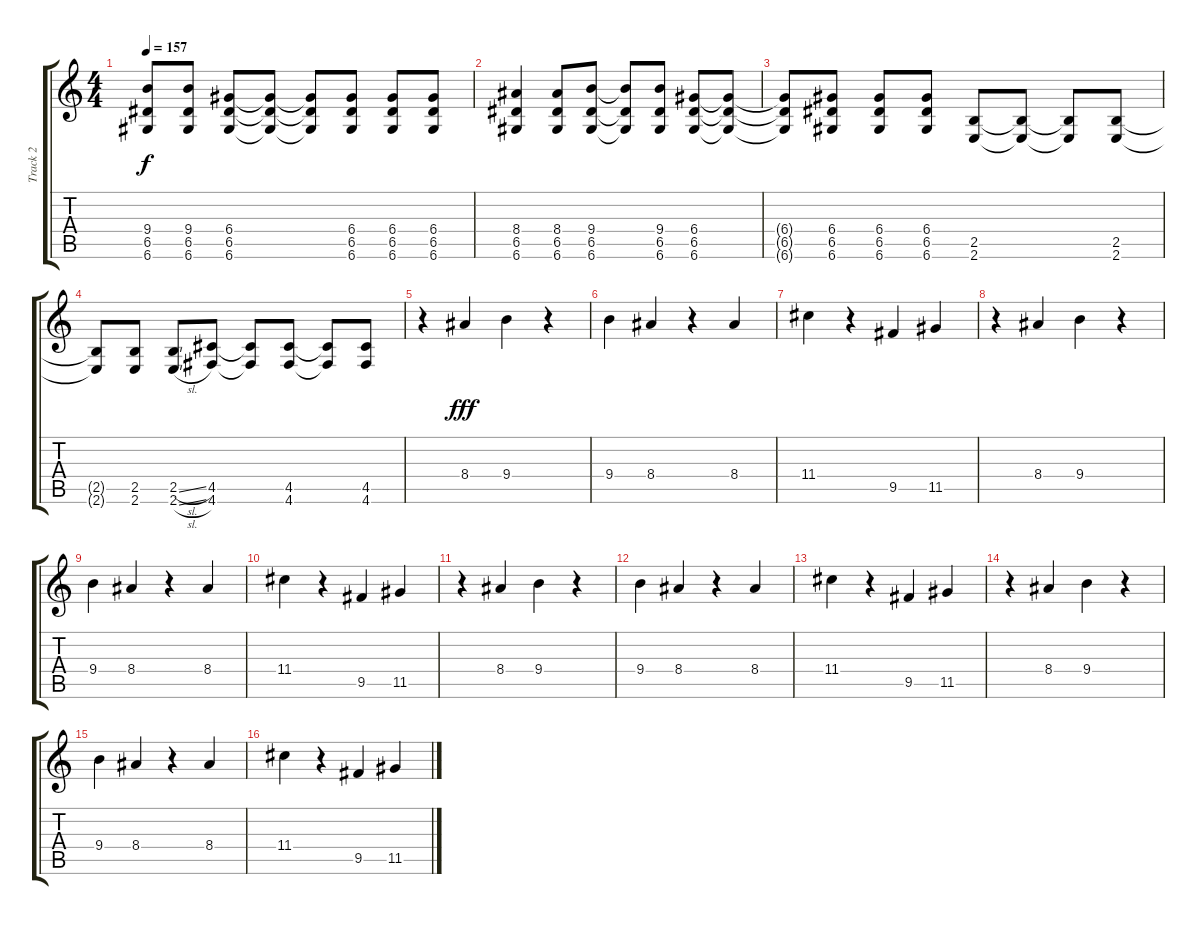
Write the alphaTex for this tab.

\track ("Track 2" "Track 2") {instrument electricguitarjazz}
\staff {score tabs}
\tuning (E4 B3 G3 D3 A2 D2) {hide}
\ts (4 4)
\tempo 157
\clef g2
\ks c
(9.4{t} 6.5{t} 6.6{t}).8{dy f} (9.4 6.5 6.6).8 (6.4 6.5 6.6).8 (6.4{t} 6.5{t} 6.6{t}).8 (6.4{t} 6.5{t} 6.6{t}).8 (6.4 6.5 6.6).8 (6.4 6.5 6.6).8 (6.4 6.5 6.6).8 |
(8.4 6.5 6.6).4 (8.4 6.5 6.6).8 (9.4 6.5 6.6).8 (9.4{t} 6.5{t} 6.6{t}).8 (9.4 6.5 6.6).8 (6.4 6.5 6.6).8 (6.4{t} 6.5{t} 6.6{t}).8 |
(6.4{t} 6.5{t} 6.6{t}).8 (6.4 6.5 6.6).8 (6.4 6.5 6.6).8 (6.4 6.5 6.6).8 (2.5 2.6).8 (2.5{t} 2.6{t}).8 (2.5{t} 2.6{t}).8 (2.5 2.6).8 |
(2.5{t} 2.6{t}).8 (2.5 2.6).8 (2.5{sl} 2.6{sl}).8 (4.5 4.6).8 (4.5{t} 4.6{t}).8 (4.5 4.6).8 (4.5{t} 4.6{t}).8 (4.5 4.6).8 |
r.4 8.4.4{dy fff} 9.4.4 r.4 |
9.4.4 8.4.4 r.4 8.4.4 |
11.4.4 r.4 9.5.4 11.5.4 |
r.4 8.4.4 9.4.4 r.4 |
9.4.4 8.4.4 r.4 8.4.4 |
11.4.4 r.4 9.5.4 11.5.4 |
r.4 8.4.4 9.4.4 r.4 |
9.4.4 8.4.4 r.4 8.4.4 |
11.4.4 r.4 9.5.4 11.5.4 |
r.4 8.4.4 9.4.4 r.4 |
9.4.4 8.4.4 r.4 8.4.4 |
11.4.4 r.4 9.5.4 11.5.4
